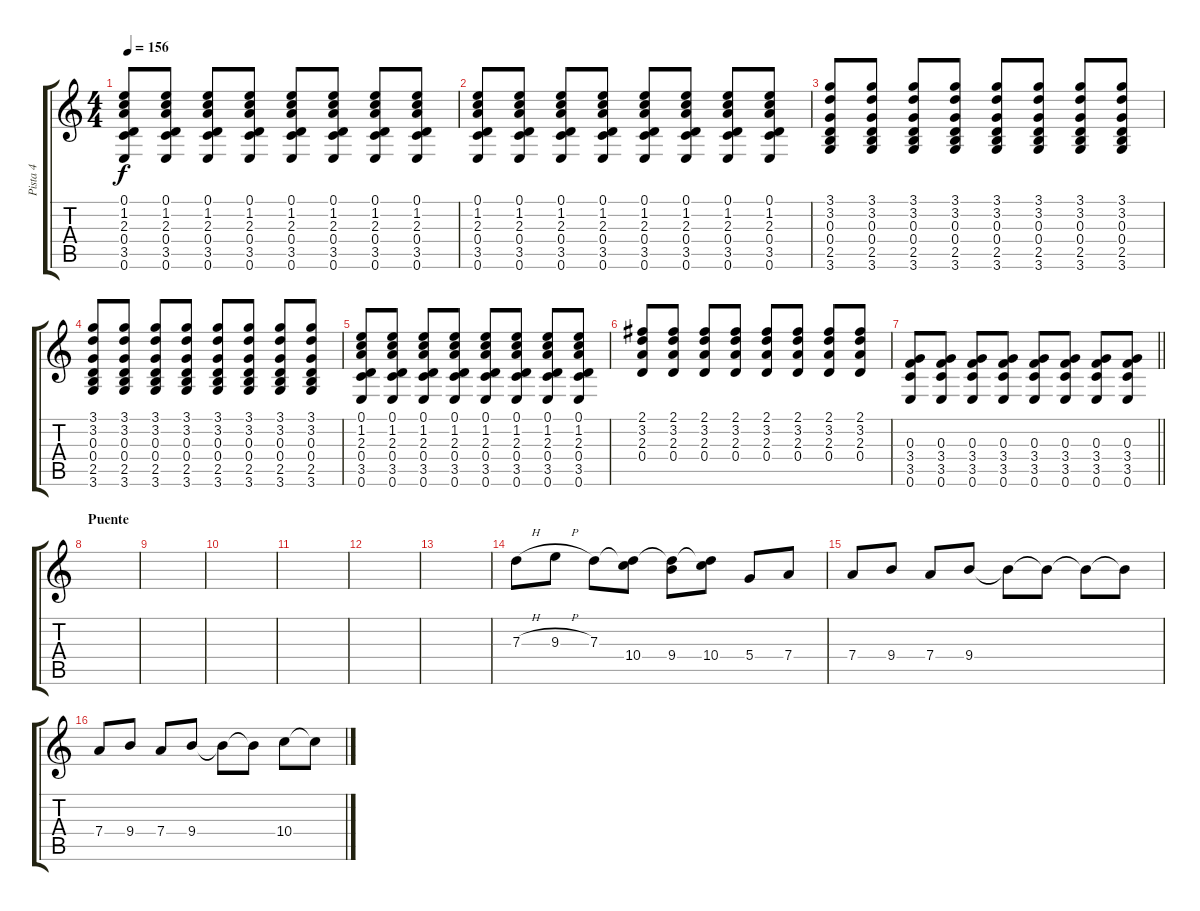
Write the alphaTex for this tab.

\track ("Pista 4" "Pista 4") {instrument distortionguitar}
\staff {score tabs}
\tuning (E4 B3 G3 D3 A2 E2) {hide}
\ts (4 4)
\tempo 156
\clef g2
\ks c
(0.1 1.2 2.3 0.4 3.5 0.6).8{dy f} (0.1 1.2 2.3 0.4 3.5 0.6).8 (0.1 1.2 2.3 0.4 3.5 0.6).8 (0.1 1.2 2.3 0.4 3.5 0.6).8 (0.1 1.2 2.3 0.4 3.5 0.6).8 (0.1 1.2 2.3 0.4 3.5 0.6).8 (0.1 1.2 2.3 0.4 3.5 0.6).8 (0.1 1.2 2.3 0.4 3.5 0.6).8 |
(0.1 1.2 2.3 0.4 3.5 0.6).8 (0.1 1.2 2.3 0.4 3.5 0.6).8 (0.1 1.2 2.3 0.4 3.5 0.6).8 (0.1 1.2 2.3 0.4 3.5 0.6).8 (0.1 1.2 2.3 0.4 3.5 0.6).8 (0.1 1.2 2.3 0.4 3.5 0.6).8 (0.1 1.2 2.3 0.4 3.5 0.6).8 (0.1 1.2 2.3 0.4 3.5 0.6).8 |
(3.1 3.2 0.3 0.4 2.5 3.6).8 (3.1 3.2 0.3 0.4 2.5 3.6).8 (3.1 3.2 0.3 0.4 2.5 3.6).8 (3.1 3.2 0.3 0.4 2.5 3.6).8 (3.1 3.2 0.3 0.4 2.5 3.6).8 (3.1 3.2 0.3 0.4 2.5 3.6).8 (3.1 3.2 0.3 0.4 2.5 3.6).8 (3.1 3.2 0.3 0.4 2.5 3.6).8 |
(3.1 3.2 0.3 0.4 2.5 3.6).8 (3.1 3.2 0.3 0.4 2.5 3.6).8 (3.1 3.2 0.3 0.4 2.5 3.6).8 (3.1 3.2 0.3 0.4 2.5 3.6).8 (3.1 3.2 0.3 0.4 2.5 3.6).8 (3.1 3.2 0.3 0.4 2.5 3.6).8 (3.1 3.2 0.3 0.4 2.5 3.6).8 (3.1 3.2 0.3 0.4 2.5 3.6).8 |
(0.1 1.2 2.3 0.4 3.5 0.6).8 (0.1 1.2 2.3 0.4 3.5 0.6).8 (0.1 1.2 2.3 0.4 3.5 0.6).8 (0.1 1.2 2.3 0.4 3.5 0.6).8 (0.1 1.2 2.3 0.4 3.5 0.6).8 (0.1 1.2 2.3 0.4 3.5 0.6).8 (0.1 1.2 2.3 0.4 3.5 0.6).8 (0.1 1.2 2.3 0.4 3.5 0.6).8 |
(2.1 3.2 2.3 0.4).8 (2.1 3.2 2.3 0.4).8 (2.1 3.2 2.3 0.4).8 (2.1 3.2 2.3 0.4).8 (2.1 3.2 2.3 0.4).8 (2.1 3.2 2.3 0.4).8 (2.1 3.2 2.3 0.4).8 (2.1 3.2 2.3 0.4).8 |
\barLineRight lightlight
(0.3 3.4 3.5 0.6).8 (0.3 3.4 3.5 0.6).8 (0.3 3.4 3.5 0.6).8 (0.3 3.4 3.5 0.6).8 (0.3 3.4 3.5 0.6).8 (0.3 3.4 3.5 0.6).8 (0.3 3.4 3.5 0.6).8 (0.3 3.4 3.5 0.6).8 |
\section ("" "Puente")
|
|
|
|
|
|
7.3{h}.8 9.3{h}.8 7.3.8 (7.3{t} 10.4).8 (7.3{t} 9.4).8 (7.3{t} 10.4).8 5.4.8 7.4.8 |
7.4.8 9.4.8 7.4.8 9.4.8 9.4{t}.8 9.4{t}.8 9.4{t}.8 9.4{t}.8 |
7.4.8 9.4.8 7.4.8 9.4.8 9.4{t}.8 9.4{t}.8 10.4.8 10.4{t}.8
